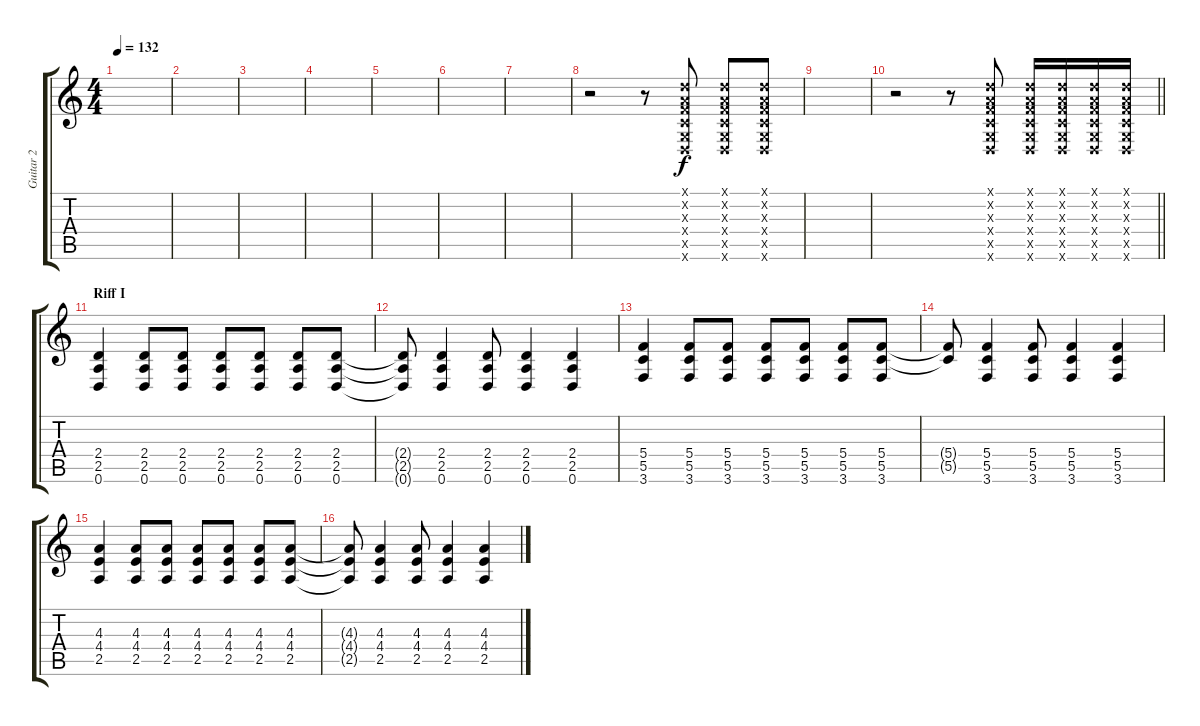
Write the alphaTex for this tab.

\track ("Guitar 2" "Guitar 2") {instrument distortionguitar}
\staff {score tabs}
\tuning (D4 A3 F3 C3 G2 D2) {hide}
\ts (4 4)
\tempo 132
\clef g2
\ks c
|
|
|
|
|
|
|
r.2 r.8 (0.1{x} 0.2{x} 0.3{x} 0.4{x} 0.5{x} 0.6{x}).8 (0.1{x} 0.2{x} 0.3{x} 0.4{x} 0.5{x} 0.6{x}).8 (0.1{x} 0.2{x} 0.3{x} 0.4{x} 0.5{x} 0.6{x}).8 |
|
\barLineRight lightlight
r.2 r.8 (0.1{x} 0.2{x} 0.3{x} 0.4{x} 0.5{x} 0.6{x}).8 (0.1{x} 0.2{x} 0.3{x} 0.4{x} 0.5{x} 0.6{x}).16 (0.1{x} 0.2{x} 0.3{x} 0.4{x} 0.5{x} 0.6{x}).16 (0.1{x} 0.2{x} 0.3{x} 0.4{x} 0.5{x} 0.6{x}).16 (0.1{x} 0.2{x} 0.3{x} 0.4{x} 0.5{x} 0.6{x}).16 |
\section ("" "Riff I")
(2.4 2.5 0.6).4 (2.4 2.5 0.6).8 (2.4 2.5 0.6).8 (2.4 2.5 0.6).8 (2.4 2.5 0.6).8 (2.4 2.5 0.6).8 (2.4 2.5 0.6).8 |
(2.4{t} 2.5{t} 0.6{t}).8 (2.4 2.5 0.6).4 (2.4 2.5 0.6).8 (2.4 2.5 0.6).4 (2.4 2.5 0.6).4 |
(5.4 5.5 3.6).4 (5.4 5.5 3.6).8 (5.4 5.5 3.6).8 (5.4 5.5 3.6).8 (5.4 5.5 3.6).8 (5.4 5.5 3.6).8 (5.4 5.5 3.6).8 |
(5.4{t} 5.5{t}).8 (5.4 5.5 3.6).4 (5.4 5.5 3.6).8 (5.4 5.5 3.6).4 (5.4 5.5 3.6).4 |
(4.3 4.4 2.5).4 (4.3 4.4 2.5).8 (4.3 4.4 2.5).8 (4.3 4.4 2.5).8 (4.3 4.4 2.5).8 (4.3 4.4 2.5).8 (4.3 4.4 2.5).8 |
(4.3{t} 4.4{t} 2.5{t}).8 (4.3 4.4 2.5).4 (4.3 4.4 2.5).8 (4.3 4.4 2.5).4 (4.3 4.4 2.5).4
